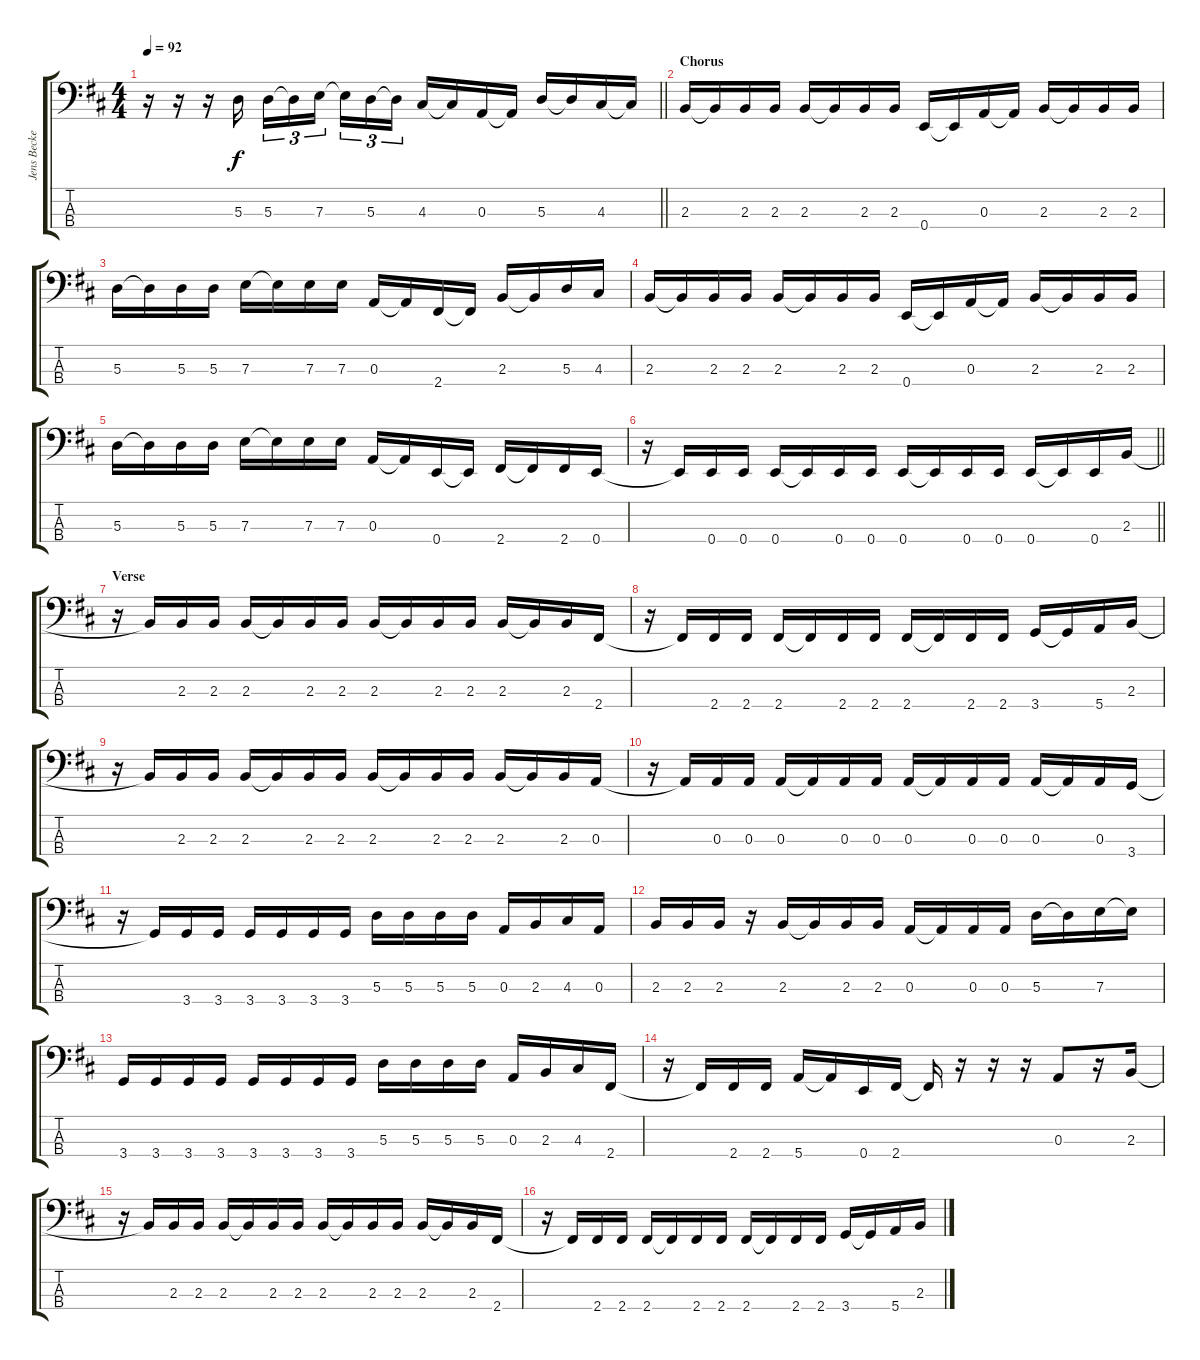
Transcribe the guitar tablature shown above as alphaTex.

\track ("Jens Becker" "Jens Becke") {instrument electricbassfinger}
\staff {score tabs}
\tuning (G2 D2 A1 E1) {hide}
\ts (4 4)
\tempo 92
\clef f4
\barLineRight lightlight
\ks bminor
r.16{dy f} r.16 r.16 5.3{t}.16 5.3.16{tu (3 2)} 5.3{t}.16{tu (3 2)} 7.3.16{tu (3 2) beam splitsecondary} 7.3{t}.16{tu (3 2)} 5.3.16{tu (3 2)} 5.3{t}.16{tu (3 2)} 4.3.16 4.3{t}.16 0.3.16 0.3{t}.16 5.3.16 5.3{t}.16 4.3.16 4.3{t}.16 |
\section ("" "Chorus")
2.3.16 2.3{t}.16 2.3.16 2.3.16 2.3.16 2.3{t}.16 2.3.16 2.3.16 0.4.16 0.4{t}.16 0.3.16 0.3{t}.16 2.3.16 2.3{t}.16 2.3.16 2.3.16 |
5.3.16 5.3{t}.16 5.3.16 5.3.16 7.3.16 7.3{t}.16 7.3.16 7.3.16 0.3.16 0.3{t}.16 2.4.16 2.4{t}.16 2.3.16 2.3{t}.16 5.3.16 4.3.16 |
2.3.16 2.3{t}.16 2.3.16 2.3.16 2.3.16 2.3{t}.16 2.3.16 2.3.16 0.4.16 0.4{t}.16 0.3.16 0.3{t}.16 2.3.16 2.3{t}.16 2.3.16 2.3.16 |
5.3.16 5.3{t}.16 5.3.16 5.3.16 7.3.16 7.3{t}.16 7.3.16 7.3.16 0.3.16 0.3{t}.16 0.4.16 0.4{t}.16 2.4.16 2.4{t}.16 2.4.16 0.4.16 |
\barLineRight lightlight
r.16 0.4{t}.16 0.4.16 0.4.16 0.4.16 0.4{t}.16 0.4.16 0.4.16 0.4.16 0.4{t}.16 0.4.16 0.4.16 0.4.16 0.4{t}.16 0.4.16 2.3.16 |
\section ("" "Verse")
r.16 2.3{t}.16 2.3.16 2.3.16 2.3.16 2.3{t}.16 2.3.16 2.3.16 2.3.16 2.3{t}.16 2.3.16 2.3.16 2.3.16 2.3{t}.16 2.3.16 2.4.16 |
r.16 2.4{t}.16 2.4.16 2.4.16 2.4.16 2.4{t}.16 2.4.16 2.4.16 2.4.16 2.4{t}.16 2.4.16 2.4.16 3.4.16 3.4{t}.16 5.4.16 2.3.16 |
r.16 2.3{t}.16 2.3.16 2.3.16 2.3.16 2.3{t}.16 2.3.16 2.3.16 2.3.16 2.3{t}.16 2.3.16 2.3.16 2.3.16 2.3{t}.16 2.3.16 0.3.16 |
r.16 0.3{t}.16 0.3.16 0.3.16 0.3.16 0.3{t}.16 0.3.16 0.3.16 0.3.16 0.3{t}.16 0.3.16 0.3.16 0.3.16 0.3{t}.16 0.3.16 3.4.16 |
r.16 3.4{t}.16 3.4.16 3.4.16 3.4.16 3.4.16 3.4.16 3.4.16 5.3.16 5.3.16 5.3.16 5.3.16 0.3.16 2.3.16 4.3.16 0.3.16 |
2.3.16 2.3.16 2.3.16 r.16 2.3.16 2.3{t}.16 2.3.16 2.3.16 0.3.16 0.3{t}.16 0.3.16 0.3.16 5.3.16 5.3{t}.16 7.3.16 7.3{t}.16 |
3.4.16 3.4.16 3.4.16 3.4.16 3.4.16 3.4.16 3.4.16 3.4.16 5.3.16 5.3.16 5.3.16 5.3.16 0.3.16 2.3.16 4.3.16 2.4.16 |
r.16 2.4{t}.16 2.4.16 2.4.16 5.4.16 5.4{t}.16 0.4.16 2.4.16 2.4{t}.16 r.16 r.16 r.16 0.3.8 r.16 2.3.16 |
r.16 2.3{t}.16 2.3.16 2.3.16 2.3.16 2.3{t}.16 2.3.16 2.3.16 2.3.16 2.3{t}.16 2.3.16 2.3.16 2.3.16 2.3{t}.16 2.3.16 2.4.16 |
r.16 2.4{t}.16 2.4.16 2.4.16 2.4.16 2.4{t}.16 2.4.16 2.4.16 2.4.16 2.4{t}.16 2.4.16 2.4.16 3.4.16 3.4{t}.16 5.4.16 2.3.16
